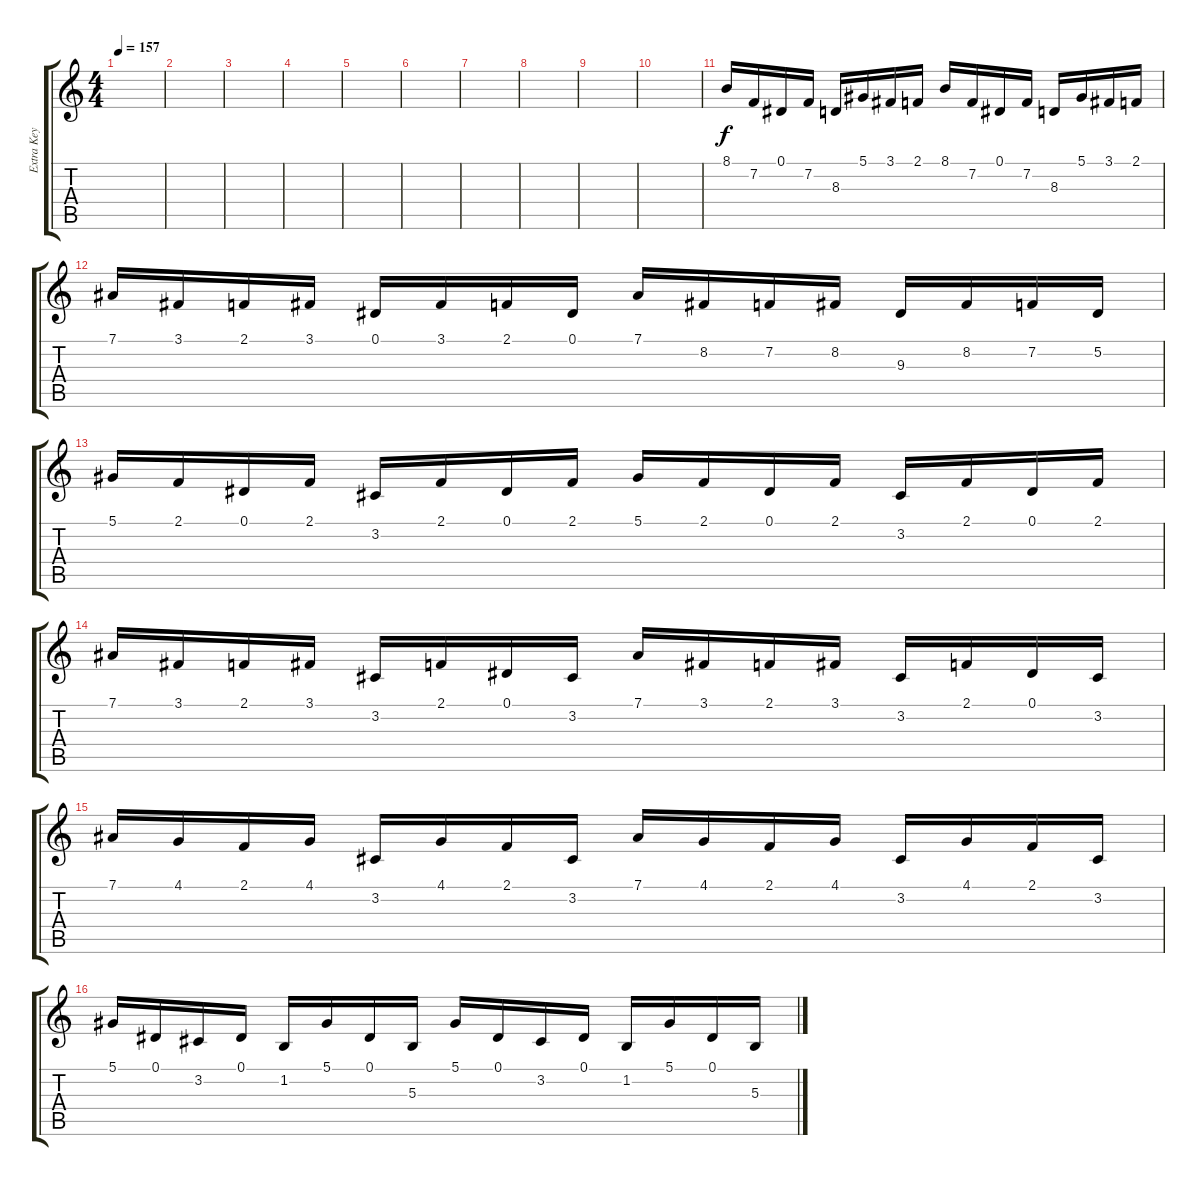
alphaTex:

\track ("Extra Key" "Extra Key") {instrument harpsichord}
\staff {score tabs}
\tuning (Eb4 Bb3 Gb3 Db3 Ab2 Eb2) {hide}
\ts (4 4)
\tempo 157
\clef g2
\ks c
|
|
|
|
|
|
|
|
|
|
8.1.16{volume 16 instrument harpsichord} 7.2.16 0.1.16 7.2.16 8.3.16 5.1.16 3.1.16 2.1.16 8.1.16 7.2.16 0.1.16 7.2.16 8.3.16 5.1.16 3.1.16 2.1.16 |
7.1.16 3.1.16 2.1.16 3.1.16 0.1.16 3.1.16 2.1.16 0.1.16 7.1.16 8.2.16 7.2.16 8.2.16 9.3.16 8.2.16 7.2.16 5.2.16 |
5.1.16 2.1.16 0.1.16 2.1.16 3.2.16 2.1.16 0.1.16 2.1.16 5.1.16 2.1.16 0.1.16 2.1.16 3.2.16 2.1.16 0.1.16 2.1.16 |
7.1.16 3.1.16 2.1.16 3.1.16 3.2.16 2.1.16 0.1.16 3.2.16 7.1.16 3.1.16 2.1.16 3.1.16 3.2.16 2.1.16 0.1.16 3.2.16 |
7.1.16 4.1.16 2.1.16 4.1.16 3.2.16 4.1.16 2.1.16 3.2.16 7.1.16 4.1.16 2.1.16 4.1.16 3.2.16 4.1.16 2.1.16 3.2.16 |
5.1.16 0.1.16 3.2.16 0.1.16 1.2.16 5.1.16 0.1.16 5.3.16 5.1.16 0.1.16 3.2.16 0.1.16 1.2.16 5.1.16 0.1.16 5.3.16
